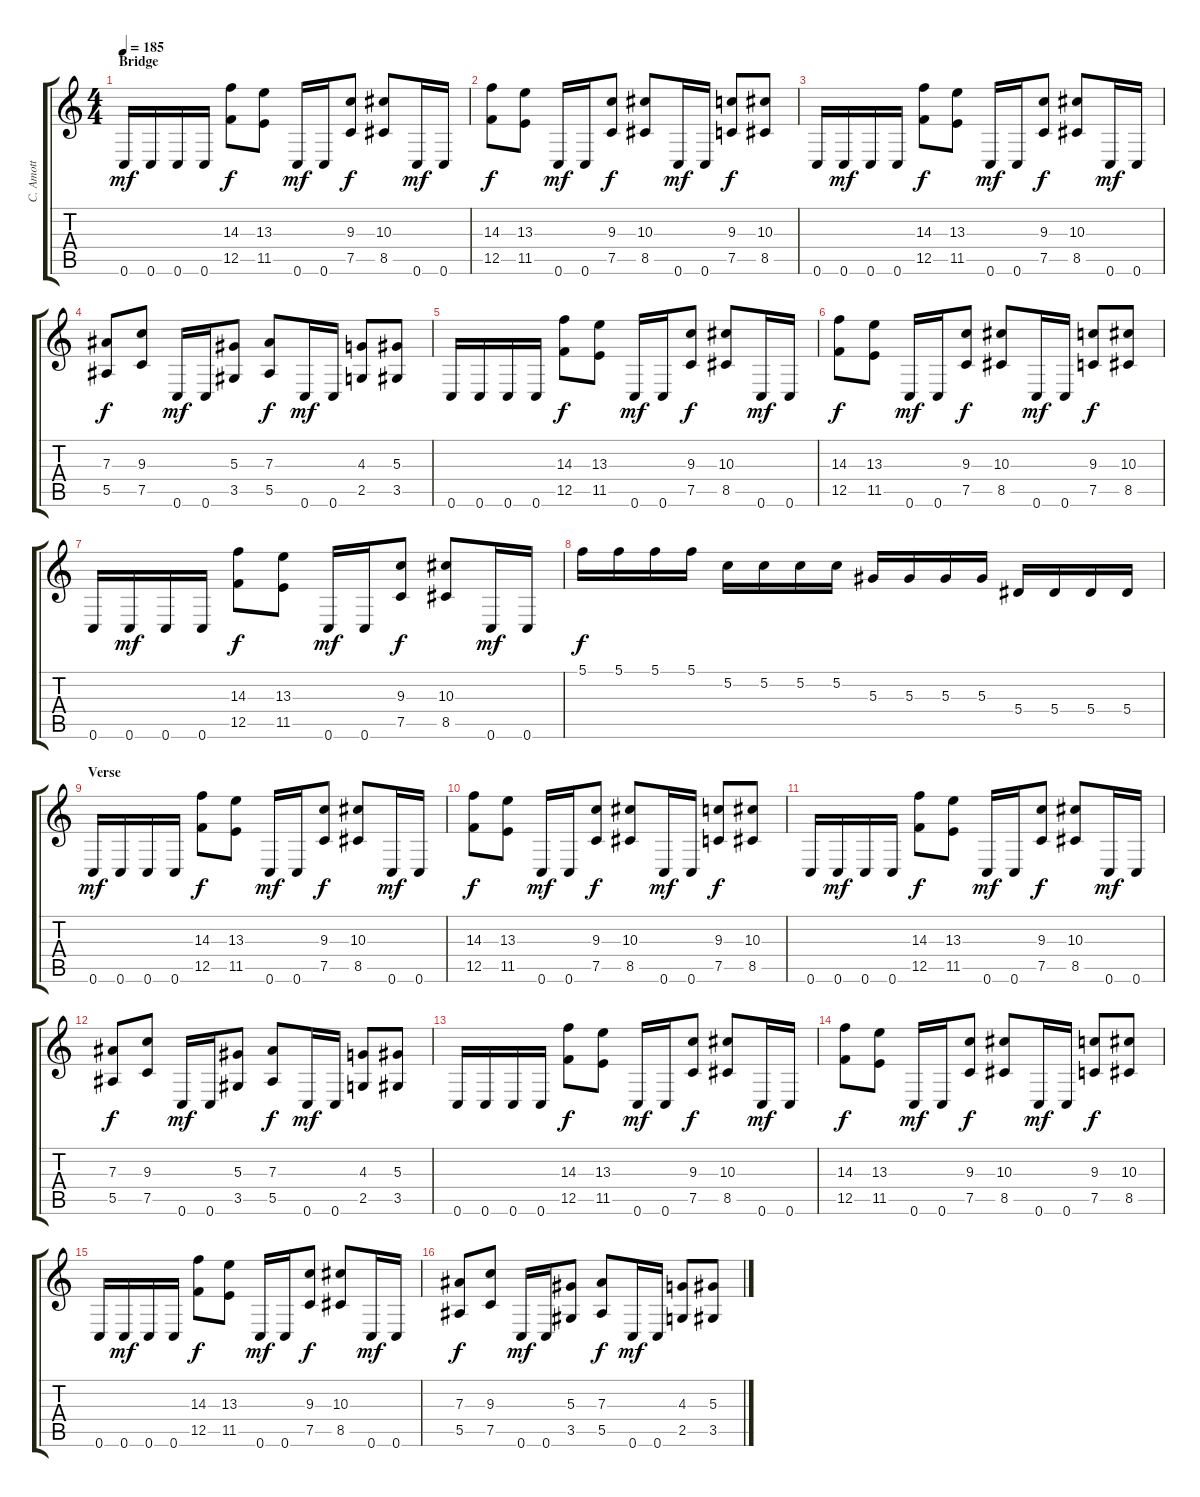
\track ("C. Amott" "C. Amott") {instrument distortionguitar}
\staff {score tabs}
\tuning (C4 G3 Eb3 Bb2 F2 C2) {hide}
\ts (4 4)
\section ("" "Bridge")
\tempo 185
\clef g2
\ks c
0.6.16{dy mf} 0.6.16 0.6.16 0.6.16 (14.3 12.5).8{dy f} (13.3 11.5).8 0.6.16{dy mf} 0.6.16 (9.3 7.5).8{dy f} (10.3 8.5).8 0.6.16{dy mf} 0.6.16 |
(14.3 12.5).8{dy f} (13.3 11.5).8 0.6.16{dy mf} 0.6.16 (9.3 7.5).8{dy f} (10.3 8.5).8 0.6.16{dy mf} 0.6.16 (9.3 7.5).8{dy f} (10.3 8.5).8 |
0.6.16 0.6.16{dy mf} 0.6.16 0.6.16 (14.3 12.5).8{dy f} (13.3 11.5).8 0.6.16{dy mf} 0.6.16 (9.3 7.5).8{dy f} (10.3 8.5).8 0.6.16{dy mf} 0.6.16 |
(7.3 5.5).8{dy f} (9.3 7.5).8 0.6.16{dy mf} 0.6.16 (5.3 3.5).8 (7.3 5.5).8{dy f} 0.6.16{dy mf} 0.6.16 (4.3 2.5).8 (5.3 3.5).8 |
0.6.16 0.6.16 0.6.16 0.6.16 (14.3 12.5).8{dy f} (13.3 11.5).8 0.6.16{dy mf} 0.6.16 (9.3 7.5).8{dy f} (10.3 8.5).8 0.6.16{dy mf} 0.6.16 |
(14.3 12.5).8{dy f} (13.3 11.5).8 0.6.16{dy mf} 0.6.16 (9.3 7.5).8{dy f} (10.3 8.5).8 0.6.16{dy mf} 0.6.16 (9.3 7.5).8{dy f} (10.3 8.5).8 |
0.6.16 0.6.16{dy mf} 0.6.16 0.6.16 (14.3 12.5).8{dy f} (13.3 11.5).8 0.6.16{dy mf} 0.6.16 (9.3 7.5).8{dy f} (10.3 8.5).8 0.6.16{dy mf} 0.6.16 |
5.1.16{dy f instrument guitarharmonics} 5.1.16 5.1.16 5.1.16 5.2.16 5.2.16 5.2.16 5.2.16 5.3.16 5.3.16 5.3.16 5.3.16 5.4.16 5.4.16 5.4.16 5.4.16 |
\section ("" "Verse")
0.6.16{dy mf instrument distortionguitar} 0.6.16 0.6.16 0.6.16 (14.3 12.5).8{dy f} (13.3 11.5).8 0.6.16{dy mf} 0.6.16 (9.3 7.5).8{dy f} (10.3 8.5).8 0.6.16{dy mf} 0.6.16 |
(14.3 12.5).8{dy f} (13.3 11.5).8 0.6.16{dy mf} 0.6.16 (9.3 7.5).8{dy f} (10.3 8.5).8 0.6.16{dy mf} 0.6.16 (9.3 7.5).8{dy f} (10.3 8.5).8 |
0.6.16 0.6.16{dy mf} 0.6.16 0.6.16 (14.3 12.5).8{dy f} (13.3 11.5).8 0.6.16{dy mf} 0.6.16 (9.3 7.5).8{dy f} (10.3 8.5).8 0.6.16{dy mf} 0.6.16 |
(7.3 5.5).8{dy f} (9.3 7.5).8 0.6.16{dy mf} 0.6.16 (5.3 3.5).8 (7.3 5.5).8{dy f} 0.6.16{dy mf} 0.6.16 (4.3 2.5).8 (5.3 3.5).8 |
0.6.16 0.6.16 0.6.16 0.6.16 (14.3 12.5).8{dy f} (13.3 11.5).8 0.6.16{dy mf} 0.6.16 (9.3 7.5).8{dy f} (10.3 8.5).8 0.6.16{dy mf} 0.6.16 |
(14.3 12.5).8{dy f} (13.3 11.5).8 0.6.16{dy mf} 0.6.16 (9.3 7.5).8{dy f} (10.3 8.5).8 0.6.16{dy mf} 0.6.16 (9.3 7.5).8{dy f} (10.3 8.5).8 |
0.6.16 0.6.16{dy mf} 0.6.16 0.6.16 (14.3 12.5).8{dy f} (13.3 11.5).8 0.6.16{dy mf} 0.6.16 (9.3 7.5).8{dy f} (10.3 8.5).8 0.6.16{dy mf} 0.6.16 |
(7.3 5.5).8{dy f} (9.3 7.5).8 0.6.16{dy mf} 0.6.16 (5.3 3.5).8 (7.3 5.5).8{dy f} 0.6.16{dy mf} 0.6.16 (4.3 2.5).8 (5.3 3.5).8
